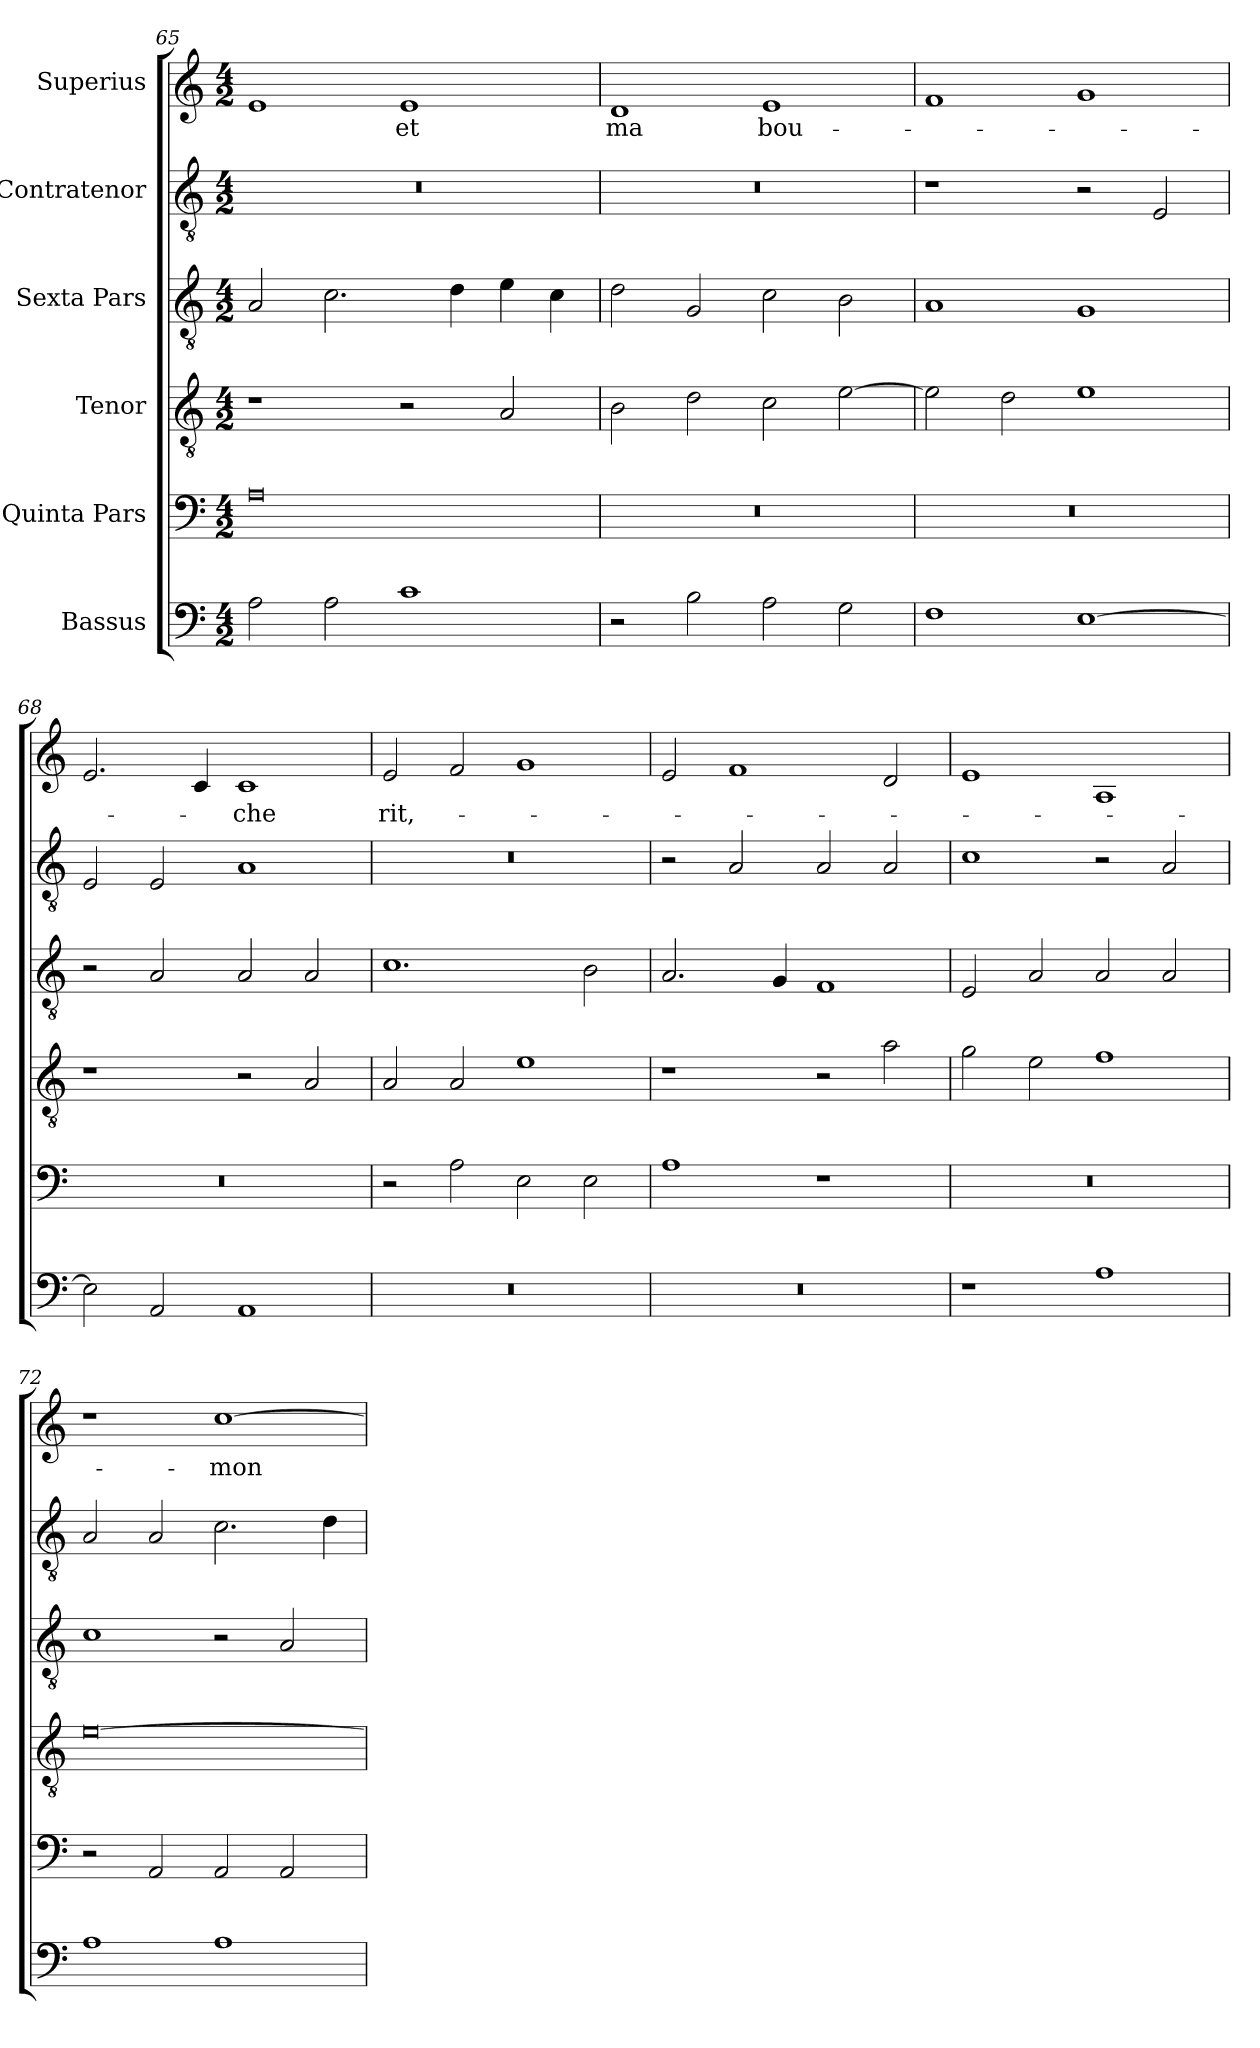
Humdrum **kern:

**kern	**kern	**kern	**kern	**kern	**kern	**text
*part6	*part5	*part4	*part3	*part2	*part1	*part1
*staff6	*staff5	*staff4	*staff3	*staff2	*staff1	*staff1
*I"Bassus	*I"Quinta Pars	*I"Tenor	*I"Sexta Pars	*I"Contratenor	*I"Superius	*
*clefF4	*clefF4	*clefGv2	*clefGv2	*clefGv2	*clefG2	*
*k[]	*k[]	*k[]	*k[]	*k[]	*k[]	*
*C:	*C:	*C:	*C:	*C:	*C:	*
*M4/2	*M4/2	*M4/2	*M4/2	*M4/2	*M4/2	*
=65	=65	=65	=65	=65	=65	=65
2A\	0A	1r	2A/	0r	1e	.
2A\	.	.	2.c\	.	.	.
1c	.	2r	.	.	1e	-et
.	.	.	4d\	.	.	.
.	.	2A/	4e\	.	.	.
.	.	.	4c\	.	.	.
=66	=66	=66	=66	=66	=66	=66
2r	0r	2B\	2d\	0r	1d	ma
2B\	.	2d\	2G/	.	.	.
2A\	.	2c\	2c\	.	1e	bou-
2G\	.	[2e\	2B\	.	.	.
=67	=67	=67	=67	=67	=67	=67
1F	0r	2e\]	1A	1r	1f	.
.	.	2d\	.	.	.	.
[1E	.	1e	1G	2r	1g	.
.	.	.	.	2E/	.	.
=68	=68	=68	=68	=68	=68	=68
2E\]	0r	1r	2r	2E/	2.e/	.
2AA/	.	.	2A/	2E/	.	.
.	.	.	.	.	4c/	.
1AA	.	2r	2A/	1A	1c	-che
.	.	2A/	2A/	.	.	.
=69	=69	=69	=69	=69	=69	=69
0r	2r	2A/	1.c	0r	2e/	rit,-
.	2A\	2A/	.	.	2f/	.
.	2E\	1e	.	.	1g	.
.	2E\	.	2B\	.	.	.
!!LO:LB:g=z
=70	=70	=70	=70	=70	=70	=70
0r	1A	1r	2.A/	2r	2e/	.
.	.	.	.	2A/	1f	.
.	.	.	4G/	.	.	.
.	1r	2r	1F	2A/	.	.
.	.	2a\	.	2A/	2d/	.
=71	=71	=71	=71	=71	=71	=71
1r	0r	2g\	2E/	1c	1e	.
.	.	2e\	2A/	.	.	.
1A	.	1f	2A/	2r	1A	.
.	.	.	2A/	2A/	.	.
=72	=72	=72	=72	=72	=72	=72
1A	2r	[0e	1c	2A/	1r	.
.	2AA/	.	.	2A/	.	.
1A	2AA/	.	2r	2.c\	[1cc	-mon
.	2AA/	.	2A/	.	.	.
.	.	.	.	4d\	.	.
=	=	=	=	=	=	=
*-	*-	*-	*-	*-	*-	*-
